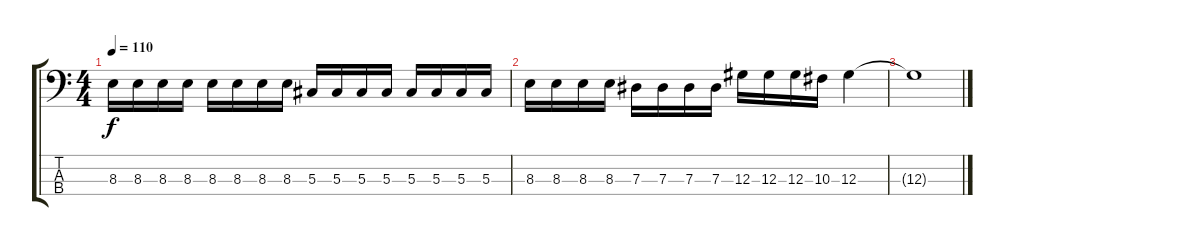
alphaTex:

\track "" {instrument electricbasspick}
\staff {score tabs}
\tuning (Gb2 Db2 Ab1 Eb1) {hide}
\ts (4 4)
\tempo 110
\clef f4
\ks c
8.3.16{dy f} 8.3.16 8.3.16 8.3.16 8.3.16 8.3.16 8.3.16 8.3.16 5.3.16 5.3.16 5.3.16 5.3.16 5.3.16 5.3.16 5.3.16 5.3.16 |
8.3.16 8.3.16 8.3.16 8.3.16 7.3.16 7.3.16 7.3.16 7.3.16 12.3.16 12.3.16 12.3.16 10.3.16 12.3.4 |
12.3{t}.1
